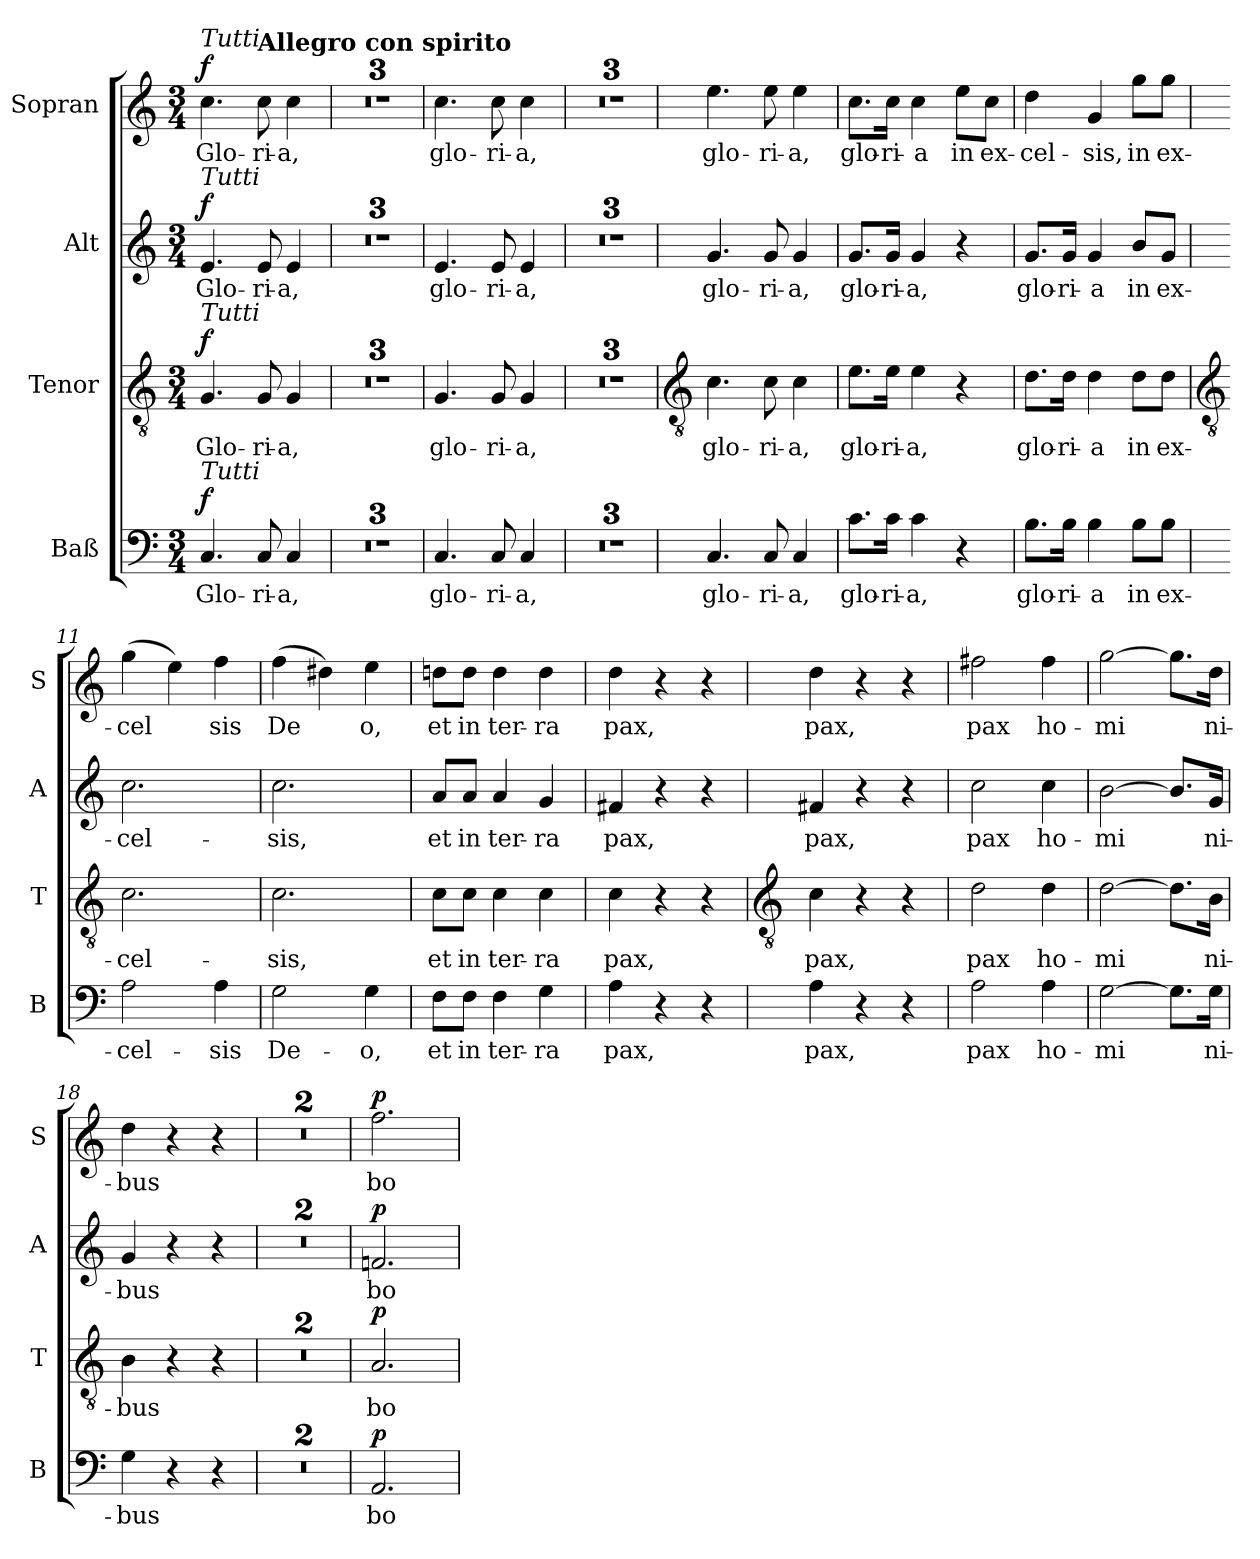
**kern	**text	**dynam	**kern	**text	**dynam	**kern	**text	**dynam	**kern	**text	**dynam
*part4	*part4	*part4	*part3	*part3	*part3	*part2	*part2	*part2	*part1	*part1	*part1
*staff4	*staff4	*staff4	*staff3	*staff3	*staff3	*staff2	*staff2	*staff2	*staff1	*staff1	*staff1
*I"Baß	*	*	*I"Tenor	*	*	*I"Alt	*	*	*I"Sopran	*	*
*I'B	*	*	*I'T	*	*	*I'A	*	*	*I'S	*	*
*clefF4	*	*	*clefGv2	*	*	*clefG2	*	*	*clefG2	*	*
*k[]	*	*	*k[]	*	*	*k[]	*	*	*k[]	*	*
*C:	*	*	*C:	*	*	*C:	*	*	*C:	*	*
*M3/4	*	*	*M3/4	*	*	*M3/4	*	*	*M3/4	*	*
=	=	=	=	=	=	=	=	=	=	=	=
!	!	!	!	!	!	!	!	!	!LO:TX:a:i:t=Tutti	!	!
!	!	!	!	!	!	!LO:TX:a:i:t=Tutti	!	!	!	!	!
!	!	!	!LO:TX:a:i:t=Tutti	!	!	!	!	!	!	!	!
!LO:TX:a:i:t=Tutti	!	!	!	!	!	!	!	!	!	!	!
!	!LO:LY:b	!LO:DY:b	!	!LO:LY:b	!LO:DY:b	!	!LO:LY:b	!LO:DY:b	!	!LO:LY:b	!LO:DY:a
4.C	Glo-	f	4.G	Glo-	f	4.e	Glo-	f	4.cc	Glo-	f
!	!	!	!	!	!	!	!	!	!LO:TX:a:B:t=Allegro con spirito	!	!
!	!LO:LY:b	!	!	!LO:LY:b	!	!	!LO:LY:b	!	!	!LO:LY:b	!
8C	-ri-	.	8G	-ri-	.	8e	-ri-	.	8cc	-ri-	.
!	!LO:LY:b	!	!	!LO:LY:b	!	!	!LO:LY:b	!	!	!LO:LY:b	!
4C	-a,	.	4G	-a,	.	4e	-a,	.	4cc	-a,	.
=1	=1	=1	=1	=1	=1	=1	=1	=1	=1	=1	=1
2.r	.	.	2.r	.	.	2.r	.	.	2.r	.	.
=2	=2	=2	=2	=2	=2	=2	=2	=2	=2	=2	=2
2.r	.	.	2.r	.	.	2.r	.	.	2.r	.	.
=3	=3	=3	=3	=3	=3	=3	=3	=3	=3	=3	=3
2.r	.	.	2.r	.	.	2.r	.	.	2.r	.	.
=4	=4	=4	=4	=4	=4	=4	=4	=4	=4	=4	=4
!	!LO:LY:b	!	!	!LO:LY:b	!	!	!LO:LY:b	!	!	!LO:LY:b	!
4.C	glo-	.	4.G	glo-	.	4.e	glo-	.	4.cc	glo-	.
!	!LO:LY:b	!	!	!LO:LY:b	!	!	!LO:LY:b	!	!	!LO:LY:b	!
8C	-ri-	.	8G	-ri-	.	8e	-ri-	.	8cc	-ri-	.
!	!LO:LY:b	!	!	!LO:LY:b	!	!	!LO:LY:b	!	!	!LO:LY:b	!
4C	-a,	.	4G	-a,	.	4e	-a,	.	4cc	-a,	.
=5	=5	=5	=5	=5	=5	=5	=5	=5	=5	=5	=5
2.r	.	.	2.r	.	.	2.r	.	.	2.r	.	.
=6	=6	=6	=6	=6	=6	=6	=6	=6	=6	=6	=6
2.r	.	.	2.r	.	.	2.r	.	.	2.r	.	.
=7	=7	=7	=7	=7	=7	=7	=7	=7	=7	=7	=7
2.r	.	.	2.r	.	.	2.r	.	.	2.r	.	.
!!LO:LB:g=z
=8	=8	=8	=8	=8	=8	=8	=8	=8	=8	=8	=8
*	*	*	*clefGv2	*	*	*	*	*	*	*	*
!	!LO:LY:b	!	!	!LO:LY:b	!	!	!LO:LY:b	!	!	!LO:LY:b	!
4.C	glo-	.	4.c	glo-	.	4.g	glo-	.	4.ee	glo-	.
!	!LO:LY:b	!	!	!LO:LY:b	!	!	!LO:LY:b	!	!	!LO:LY:b	!
8C	-ri-	.	8c	-ri-	.	8g	-ri-	.	8ee	-ri-	.
!	!LO:LY:b	!	!	!LO:LY:b	!	!	!LO:LY:b	!	!	!LO:LY:b	!
4C	-a,	.	4c	-a,	.	4g	-a,	.	4ee	-a,	.
=9	=9	=9	=9	=9	=9	=9	=9	=9	=9	=9	=9
!	!LO:LY:b	!	!	!LO:LY:b	!	!	!LO:LY:b	!	!	!LO:LY:b	!
8.c\L	glo-	.	8.e\L	glo-	.	8.g/L	glo-	.	8.cc\L	glo-	.
!	!LO:LY:b	!	!	!LO:LY:b	!	!	!LO:LY:b	!	!	!LO:LY:b	!
16c\Jk	-ri-	.	16e\Jk	-ri-	.	16g/Jk	-ri-	.	16cc\Jk	-ri-	.
!	!LO:LY:b	!	!	!LO:LY:b	!	!	!LO:LY:b	!	!	!LO:LY:b	!
4c	-a,	.	4e	-a,	.	4g	-a,	.	4cc	-a	.
!	!	!	!	!	!	!	!	!	!	!LO:LY:b	!
4r	.	.	4r	.	.	4r	.	.	8ee\L	in	.
!	!	!	!	!	!	!	!	!	!	!LO:LY:b	!
.	.	.	.	.	.	.	.	.	8cc\J	ex-	.
=10	=10	=10	=10	=10	=10	=10	=10	=10	=10	=10	=10
!	!LO:LY:b	!	!	!LO:LY:b	!	!	!LO:LY:b	!	!	!LO:LY:b	!
8.B\L	glo-	.	8.d\L	glo-	.	8.g/L	glo-	.	4dd	cel-	.
!	!LO:LY:b	!	!	!LO:LY:b	!	!	!LO:LY:b	!	!	!	!
16B\Jk	-ri-	.	16d\Jk	-ri-	.	16g/Jk	-ri-	.	.	.	.
!	!LO:LY:b	!	!	!LO:LY:b	!	!	!LO:LY:b	!	!	!LO:LY:b	!
4B	-a	.	4d	-a	.	4g	-a	.	4g	-sis,	.
!	!LO:LY:b	!	!	!LO:LY:b	!	!	!LO:LY:b	!	!	!LO:LY:b	!
8B\L	in	.	8d\L	in	.	8b/L	in	.	8gg\L	in	.
!	!LO:LY:b	!	!	!LO:LY:b	!	!	!LO:LY:b	!	!	!LO:LY:b	!
8B\J	ex-	.	8d\J	ex-	.	8g/J	ex-	.	8gg\J	ex-	.
!!LO:LB:g=z
=11	=11	=11	=11	=11	=11	=11	=11	=11	=11	=11	=11
*	*	*	*clefGv2	*	*	*	*	*	*	*	*
!	!LO:LY:b	!	!	!LO:LY:b	!	!	!LO:LY:b	!	!	!LO:LY:b	!
2A	-cel-	.	2.c	-cel-	.	2.cc	-cel-	.	(>4gg	-cel	.
.	.	.	.	.	.	.	.	.	4ee)	.	.
!	!LO:LY:b	!	!	!	!	!	!	!	!	!LO:LY:b	!
4A	-sis	.	.	.	.	.	.	.	4ff	sis	.
=12	=12	=12	=12	=12	=12	=12	=12	=12	=12	=12	=12
!	!LO:LY:b	!	!	!LO:LY:b	!	!	!LO:LY:b	!	!	!LO:LY:b	!
2G	De-	.	2.c	-sis,	.	2.cc	-sis,	.	(>4ff	De	.
.	.	.	.	.	.	.	.	.	4dd#X)	.	.
!	!LO:LY:b	!	!	!	!	!	!	!	!	!LO:LY:b	!
4G	-o,	.	.	.	.	.	.	.	4ee	o,	.
=13	=13	=13	=13	=13	=13	=13	=13	=13	=13	=13	=13
!	!LO:LY:b	!	!	!LO:LY:b	!	!	!LO:LY:b	!	!	!LO:LY:b	!
8F\L	et	.	8c\L	et	.	8a/L	et	.	8ddn\L	et	.
!	!LO:LY:b	!	!	!LO:LY:b	!	!	!LO:LY:b	!	!	!LO:LY:b	!
8F\J	in	.	8c\J	in	.	8a/J	in	.	8dd\J	in	.
!	!LO:LY:b	!	!	!LO:LY:b	!	!	!LO:LY:b	!	!	!LO:LY:b	!
4F	ter-	.	4c	ter-	.	4a	ter-	.	4dd	ter-	.
!	!LO:LY:b	!	!	!LO:LY:b	!	!	!LO:LY:b	!	!	!LO:LY:b	!
4G	-ra	.	4c	-ra	.	4g	-ra	.	4dd	-ra	.
=14	=14	=14	=14	=14	=14	=14	=14	=14	=14	=14	=14
!	!LO:LY:b	!	!	!LO:LY:b	!	!	!LO:LY:b	!	!	!LO:LY:b	!
4A	pax,	.	4c	pax,	.	4f#X	pax,	.	4dd	pax,	.
4r	.	.	4r	.	.	4r	.	.	4r	.	.
4r	.	.	4r	.	.	4r	.	.	4r	.	.
!!LO:LB:g=z
=15	=15	=15	=15	=15	=15	=15	=15	=15	=15	=15	=15
*	*	*	*clefGv2	*	*	*	*	*	*	*	*
!	!LO:LY:b	!	!	!LO:LY:b	!	!	!LO:LY:b	!	!	!LO:LY:b	!
4A	pax,	.	4c	pax,	.	4f#X	pax,	.	4dd	pax,	.
4r	.	.	4r	.	.	4r	.	.	4r	.	.
4r	.	.	4r	.	.	4r	.	.	4r	.	.
=16	=16	=16	=16	=16	=16	=16	=16	=16	=16	=16	=16
!	!LO:LY:b	!	!	!LO:LY:b	!	!	!LO:LY:b	!	!	!LO:LY:b	!
2A	pax	.	2d	pax	.	2cc	pax	.	2ff#X	pax	.
!	!LO:LY:b	!	!	!LO:LY:b	!	!	!LO:LY:b	!	!	!LO:LY:b	!
4A	ho-	.	4d	ho-	.	4cc	ho-	.	4ff#	ho-	.
=17	=17	=17	=17	=17	=17	=17	=17	=17	=17	=17	=17
!	!LO:LY:b	!	!	!LO:LY:b	!	!	!LO:LY:b	!	!	!LO:LY:b	!
[2G	-mi	.	[2d	-mi	.	[2b	-mi	.	[2gg	-mi	.
8.G\L]	.	.	8.d\L]	.	.	8.b/L]	.	.	8.gg\L]	.	.
!	!LO:LY:b	!	!	!LO:LY:b	!	!	!LO:LY:b	!	!	!LO:LY:b	!
16G\Jk	ni-	.	16B\Jk	ni-	.	16g/Jk	ni-	.	16dd\Jk	ni-	.
=18	=18	=18	=18	=18	=18	=18	=18	=18	=18	=18	=18
!	!LO:LY:b	!	!	!LO:LY:b	!	!	!LO:LY:b	!	!	!LO:LY:b	!
4G	-bus	.	4B	-bus	.	4g	-bus	.	4dd	-bus	.
4r	.	.	4r	.	.	4r	.	.	4r	.	.
4r	.	.	4r	.	.	4r	.	.	4r	.	.
=19	=19	=19	=19	=19	=19	=19	=19	=19	=19	=19	=19
!LO:N:vis=1	!	!	!LO:N:vis=1	!	!	!LO:N:vis=1	!	!	!LO:N:vis=1	!	!
2.r	.	.	2.r	.	.	2.r	.	.	2.r	.	.
=20	=20	=20	=20	=20	=20	=20	=20	=20	=20	=20	=20
!LO:N:vis=1	!	!	!LO:N:vis=1	!	!	!LO:N:vis=1	!	!	!LO:N:vis=1	!	!
2.r	.	.	2.r	.	.	2.r	.	.	2.r	.	.
=21	=21	=21	=21	=21	=21	=21	=21	=21	=21	=21	=21
!	!LO:LY:b	!LO:DY:a	!	!LO:LY:b	!LO:DY:b	!	!LO:LY:b	!LO:DY:a	!	!LO:LY:b	!LO:DY:a
2.AA	bo-	p	2.A	bo-	p	2.fn	bo-	p	2.ff	bo-	p
=	=	=	=	=	=	=	=	=	=	=	=
*-	*-	*-	*-	*-	*-	*-	*-	*-	*-	*-	*-
